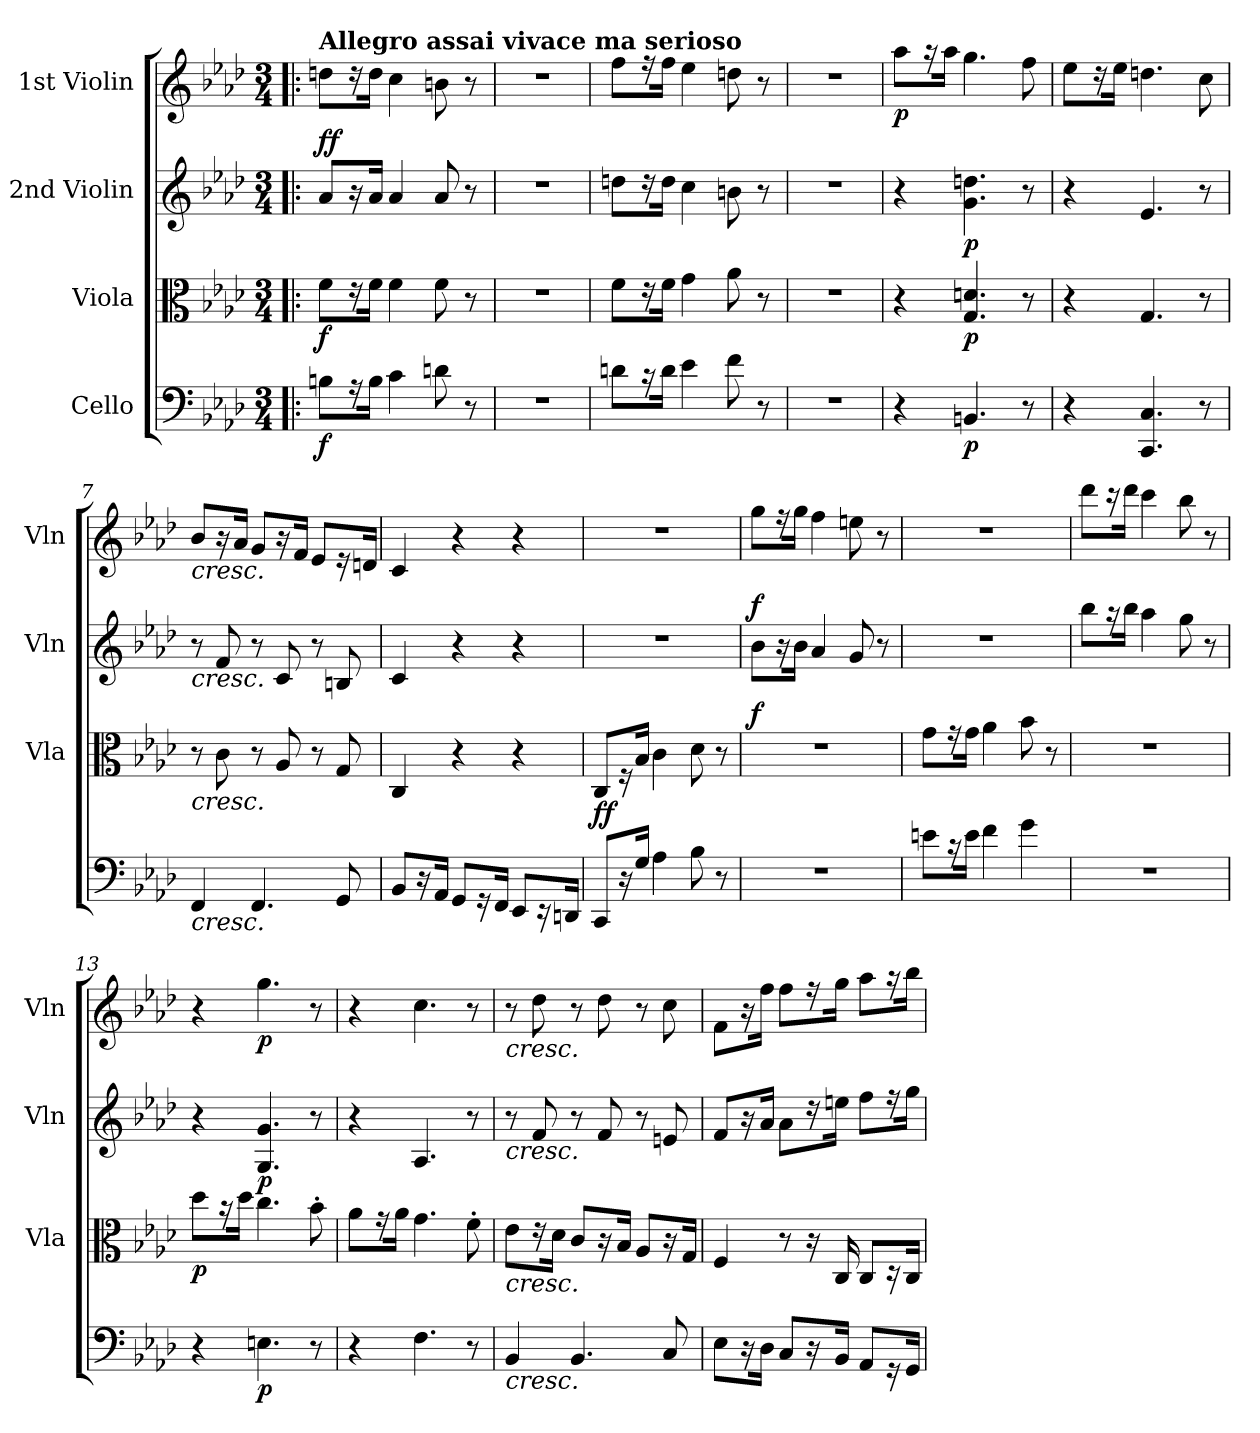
**kern	**dynam	**kern	**dynam	**kern	**dynam	**kern	**dynam
*part4	*part4	*part3	*part3	*part2	*part2	*part1	*part1
*staff4	*staff4	*staff3	*staff3	*staff2	*staff2	*staff1	*staff1
*I"Cello	*	*I"Viola	*	*I"2nd Violin	*	*I"1st Violin	*
*	*	*I'Vla	*	*I'Vln	*	*I'Vln	*
*clefF4	*	*clefC3	*	*clefG2	*	*clefG2	*
*k[b-e-a-d-]	*	*k[b-e-a-d-]	*	*k[b-e-a-d-]	*	*k[b-e-a-d-]	*
*M3/4	*	*M3/4	*	*M3/4	*	*M3/4	*
=1!|:	=1!|:	=1!|:	=1!|:	=1!|:	=1!|:	=1!|:	=1!|:
!	!	!	!	!	!	!LO:TX:a:B:t=Allegro assai vivace ma serioso	!
!	!LO:DY:b	!	!LO:DY:b	!	!LO:DY:b	!	!
!	!	!	!	!	!LO:DY:n=1:a	!	!
8Bn\L	f	8f\L	f	8a-/L	f f	8ddn\L	.
16r	.	16r	.	16r	.	16r	.
16B\Jk	.	16f\Jk	.	16a-/Jk	.	16dd\Jk	.
4c\	.	4f\	.	4a-/	.	4cc\	.
8dn\	.	8f\	.	8a-/	.	8bn\	.
8r	.	8r	.	8r	.	8r	.
=2	=2	=2	=2	=2	=2	=2	=2
2.r	.	2.r	.	2.r	.	2.r	.
=3	=3	=3	=3	=3	=3	=3	=3
8dn\L	.	8f\L	.	8ddn\L	.	8ff\L	.
16r	.	16r	.	16r	.	16r	.
16d\Jk	.	16f\Jk	.	16dd\Jk	.	16ff\Jk	.
4e-\	.	4g\	.	4cc\	.	4ee-\	.
8f\	.	8a-\	.	8bn\	.	8ddn\	.
8r	.	8r	.	8r	.	8r	.
=4	=4	=4	=4	=4	=4	=4	=4
2.r	.	2.r	.	2.r	.	2.r	.
=5	=5	=5	=5	=5	=5	=5	=5
!	!	!	!	!	!	!	!LO:DY:b
4r	.	4r	.	4r	.	8aa-\L	p
.	.	.	.	.	.	16r	.
.	.	.	.	.	.	16aa-\Jk	.
!	!LO:DY:b	!	!LO:DY:b	!	!LO:DY:b	!	!
4.BBn/	p	4.G/ 4.dn/	p	4.g\ 4.ddn\	p	4.gg\	.
8r	.	8r	.	8r	.	8ff\	.
!!LO:LB:g=z
=6	=6	=6	=6	=6	=6	=6	=6
4r	.	4r	.	4r	.	8ee-\L	.
.	.	.	.	.	.	16r	.
.	.	.	.	.	.	16ee-\Jk	.
4.CC/ 4.C/	.	4.G/	.	4.e-/	.	4.ddn\	.
8r	.	8r	.	8r	.	8cc\	.
=7	=7	=7	=7	=7	=7	=7	=7
!	!	!	!	!	!	!LO:TX:b:i:t=cresc.	!
!	!	!	!	!LO:TX:b:i:t=cresc.	!	!	!
!	!	!LO:TX:b:i:t=cresc.	!	!	!	!	!
!LO:TX:b:i:t=cresc.	!	!	!	!	!	!	!
4FF/	.	8r	.	8r	.	8b-/L	.
.	.	8c\	.	8f/	.	16r	.
.	.	.	.	.	.	16a-/Jk	.
4.FF/	.	8r	.	8r	.	8g/L	.
.	.	8A-/	.	8c/	.	16r	.
.	.	.	.	.	.	16f/Jk	.
.	.	8r	.	8r	.	8e-/L	.
8GG/	.	8G/	.	8Bn/	.	16r	.
.	.	.	.	.	.	16dn/Jk	.
!!LO:LB:g=z
=8	=8	=8	=8	=8	=8	=8	=8
8BB-/L	.	4C/	.	4c/	.	4c/	.
16r	.	.	.	.	.	.	.
16AA-/Jk	.	.	.	.	.	.	.
8GG/L	.	4r	.	4r	.	4r	.
16r	.	.	.	.	.	.	.
16FF/Jk	.	.	.	.	.	.	.
8EE-/L	.	4r	.	4r	.	4r	.
16r	.	.	.	.	.	.	.
16DDn/Jk	.	.	.	.	.	.	.
=9	=9	=9	=9	=9	=9	=9	=9
!	!LO:DY:b	!	!	!	!	!	!
!	!LO:DY:n=1:a	!	!	!	!	!	!
8CC/L	f f	8C/L	.	2.r	.	2.r	.
16r	.	16r	.	.	.	.	.
16G/Jk	.	16B-/Jk	.	.	.	.	.
4A-\	.	4c\	.	.	.	.	.
8B-\	.	8d-\	.	.	.	.	.
8r	.	8r	.	.	.	.	.
=10	=10	=10	=10	=10	=10	=10	=10
!	!	!	!LO:DY:a	!	!LO:DY:a	!	!
2.r	.	2.r	f	8b-\L	f	8gg\L	.
.	.	.	.	16r	.	16r	.
.	.	.	.	16b-\Jk	.	16gg\Jk	.
.	.	.	.	4a-/	.	4ff\	.
.	.	.	.	8g/	.	8een\	.
.	.	.	.	8r	.	8r	.
=11	=11	=11	=11	=11	=11	=11	=11
8en\L	.	8g\L	.	2.r	.	2.r	.
16r	.	16r	.	.	.	.	.
16e\Jk	.	16g\Jk	.	.	.	.	.
4f\	.	4a-\	.	.	.	.	.
4g\	.	8b-\	.	.	.	.	.
.	.	8r	.	.	.	.	.
=12	=12	=12	=12	=12	=12	=12	=12
2.r	.	2.r	.	8bb-\L	.	8ddd-\L	.
.	.	.	.	16r	.	16r	.
.	.	.	.	16bb-\Jk	.	16ddd-\Jk	.
.	.	.	.	4aa-\	.	4ccc\	.
.	.	.	.	8gg\	.	8bb-\	.
.	.	.	.	8r	.	8r	.
!!LO:PB:g=z
=13	=13	=13	=13	=13	=13	=13	=13
!	!	!	!LO:DY:b	!	!	!	!
4r	.	8dd-\L	p	4r	.	4r	.
.	.	16r	.	.	.	.	.
.	.	16dd-\Jk	.	.	.	.	.
!	!LO:DY:b	!	!	!	!LO:DY:b	!	!LO:DY:b
4.En\	p	4.cc\	.	4.G/ 4.g/	p	4.gg\	p
8r	.	8b-'\	.	8r	.	8r	.
!!LO:PB:g=z
=14	=14	=14	=14	=14	=14	=14	=14
4r	.	8a-\L	.	4r	.	4r	.
.	.	16r	.	.	.	.	.
.	.	16a-\Jk	.	.	.	.	.
4.F\	.	4.g\	.	4.A-/	.	4.cc\	.
8r	.	8f'\	.	8r	.	8r	.
=15	=15	=15	=15	=15	=15	=15	=15
!	!	!	!	!	!	!LO:TX:b:i:t=cresc.	!
!	!	!	!	!LO:TX:b:i:t=cresc.	!	!	!
!	!	!LO:TX:b:i:t=cresc.	!	!	!	!	!
!LO:TX:b:i:t=cresc.	!	!	!	!	!	!	!
4BB-/	.	8e-\L	.	8r	.	8r	.
.	.	16r	.	8f/	.	8dd-\	.
.	.	16d-\Jk	.	.	.	.	.
4.BB-/	.	8c/L	.	8r	.	8r	.
.	.	16r	.	8f/	.	8dd-\	.
.	.	16B-/Jk	.	.	.	.	.
.	.	8A-/L	.	8r	.	8r	.
8C/	.	16r	.	8en/	.	8cc\	.
.	.	16G/Jk	.	.	.	.	.
=16	=16	=16	=16	=16	=16	=16	=16
8E-\L	.	4F/	.	8f/L	.	8f\L	.
16r	.	.	.	16r	.	16r	.
16D-\Jk	.	.	.	16a-/Jk	.	16ff\Jk	.
8C/L	.	8r	.	8a-\L	.	8ff\L	.
16r	.	16r	.	16r	.	16r	.
16BB-/Jk	.	16C/	.	16een\Jk	.	16gg\Jk	.
8AA-/L	.	8C/L	.	8ff\L	.	8aa-\L	.
16r	.	16r	.	16r	.	16r	.
16GG/Jk	.	16C/Jk	.	16gg\Jk	.	16bb-\Jk	.
=	=	=	=	=	=	=	=
*-	*-	*-	*-	*-	*-	*-	*-
